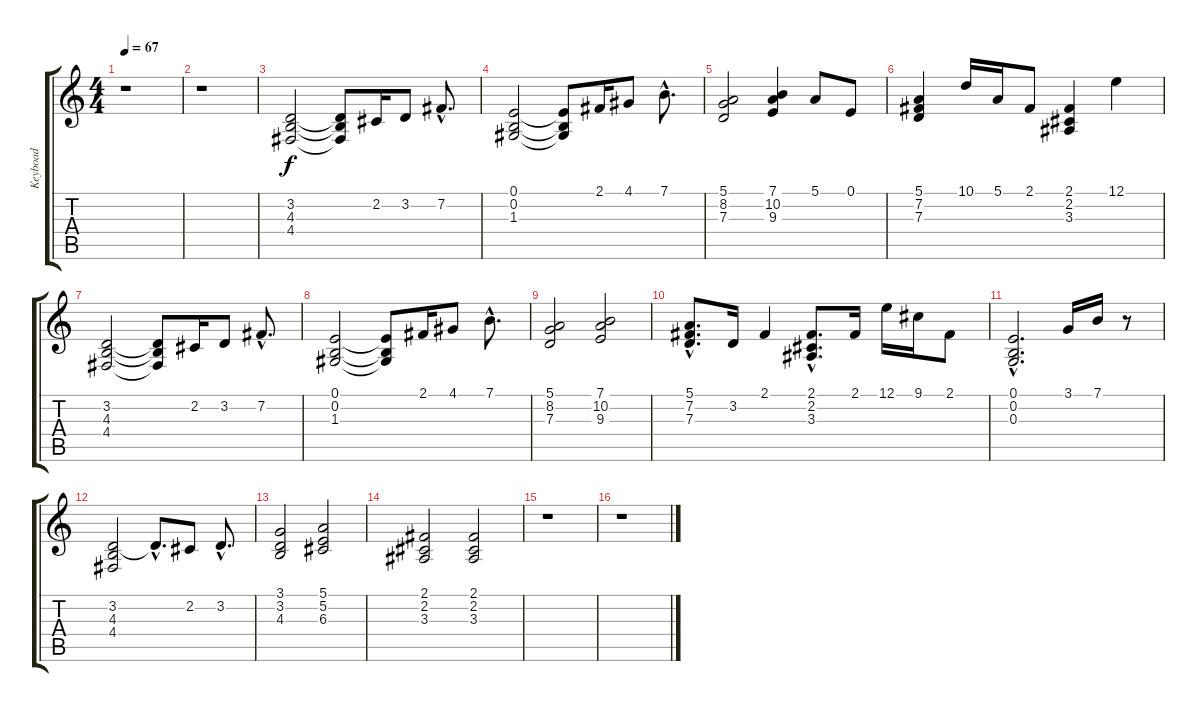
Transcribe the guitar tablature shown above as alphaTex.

\track ("Keyboad" "Keyboad") {instrument electricgrandpiano}
\staff {score tabs}
\tuning (E4 B3 G3 D3 A2 E2) {hide}
\ts (4 4)
\tempo 67
\clef g2
\ks c
r.1{dy f} |
r.1 |
(3.2 4.3 4.4).2 (3.2{t} 4.3{t} 4.4{t}).8 2.2.16 3.2.8 7.2{hac}.8{d} |
(0.1 0.2 1.3).2 (0.1{t} 0.2{t} 1.3{t}).8 2.1.16 4.1.8 7.1{hac}.8{d} |
(5.1 8.2 7.3).2 (7.1 10.2 9.3).4 5.1.8 0.1.8 |
(5.1 7.2 7.3).4 10.1.16 5.1.16 2.1.8 (2.1 2.2 3.3).4 12.1.4 |
(3.2 4.3 4.4).2 (3.2{t} 4.3{t} 4.4{t}).8 2.2.16 3.2.8 7.2{hac}.8{d} |
(0.1 0.2 1.3).2 (0.1{t} 0.2{t} 1.3{t}).8 2.1.16 4.1.8 7.1{hac}.8{d} |
(5.1 8.2 7.3).2 (7.1 10.2 9.3).2 |
(5.1{hac} 7.2{hac} 7.3{hac}).8{d} 3.2.16 2.1.4 (2.1{hac} 2.2{hac} 3.3{hac}).8{d} 2.1.16 12.1.16 9.1.16 2.1.8 |
(0.1{hac} 0.2{hac} 0.3{hac}).2{d} 3.1.16 7.1.16 r.8 |
(3.2 4.3 4.4).2 3.2{hac t}.8{d} 2.2.8 3.2{hac}.8{d} |
(3.1 3.2 4.3).2 (5.1 5.2 6.3).2 |
(2.1 2.2 3.3).2 (2.1 2.2 3.3).2 |
r.1 |
r.1
